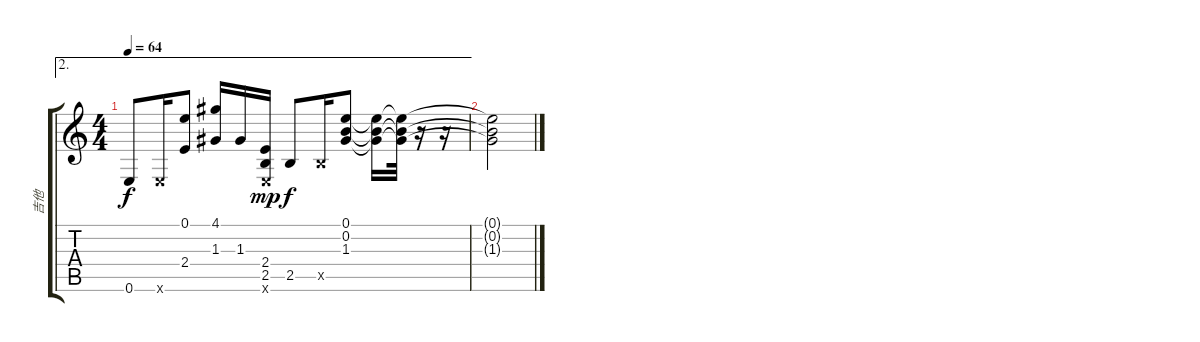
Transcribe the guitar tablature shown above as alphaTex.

\track ("吉他" "吉他") {instrument electricguitarclean}
\staff {score tabs}
\tuning (E4 B3 G3 D3 A2 E2) {hide}
\ae 2
\ts (4 4)
\tempo 64
\clef g2
\ks c
0.6.8{dy f} 0.6{x}.16 (0.1 2.4).8 (4.1 1.3).16 1.3.16 (2.4 2.5 0.6{x}).16{dy mp} 2.5.8{dy f} 2.5{x}.16 (0.1 0.2 1.3).8 (0.1{t} 0.2{t} 1.3{t}).16 (0.1{t} 0.2{t} 1.3{t}).32 r.16 r.16 |
(0.1{t} 0.2{t} 1.3{t}).2
